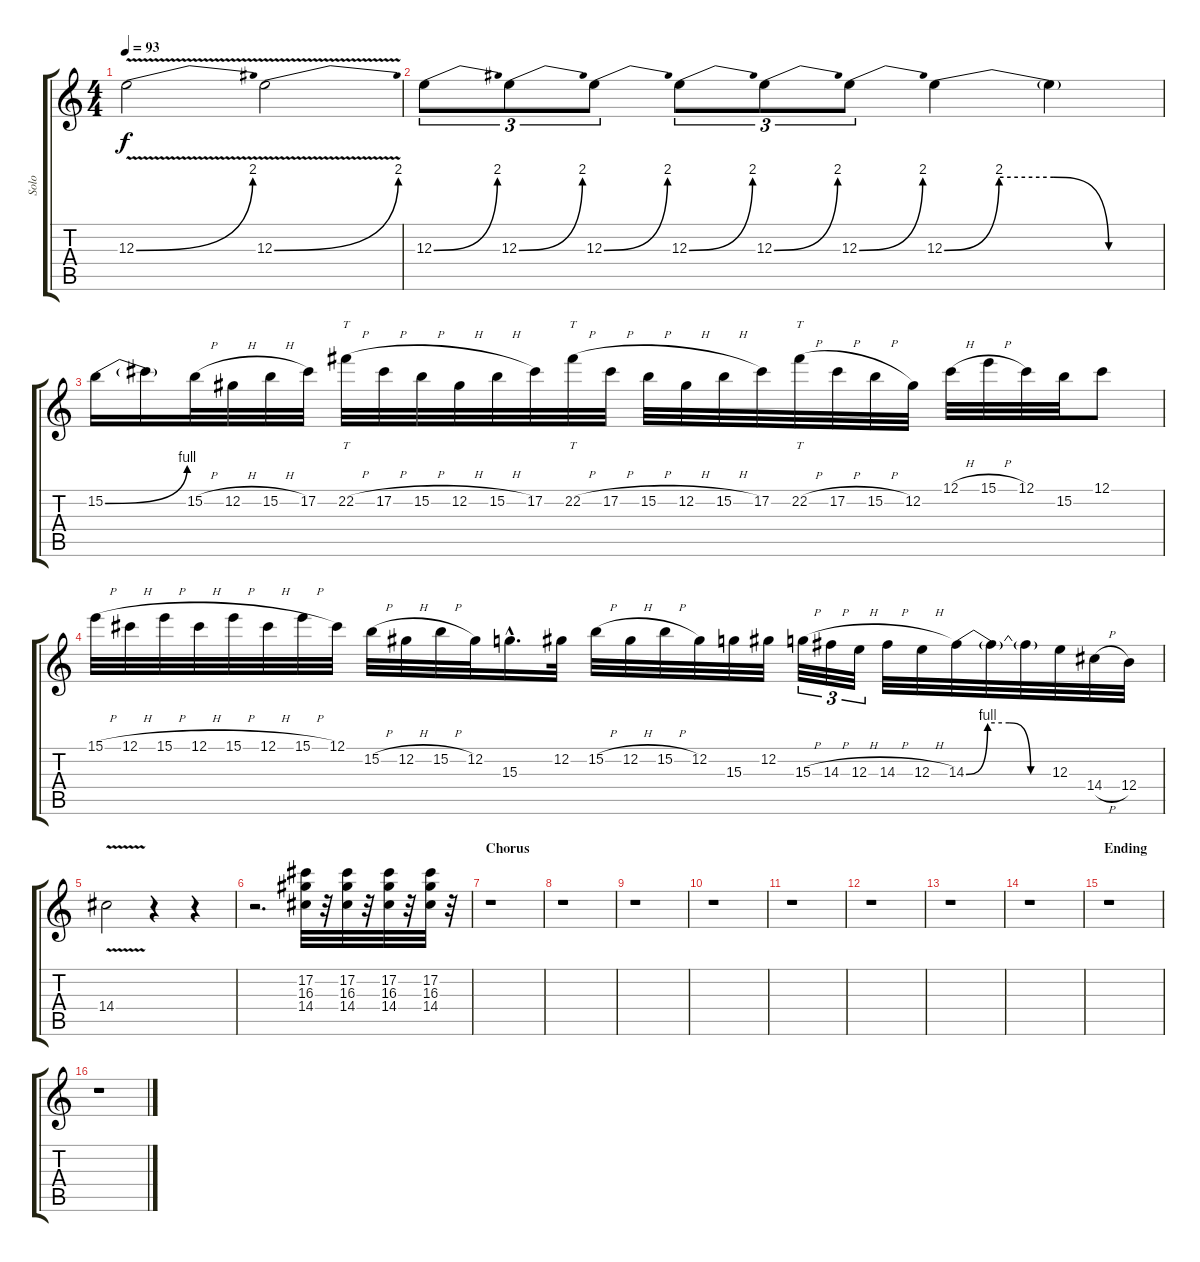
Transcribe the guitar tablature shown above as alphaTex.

\track ("Solo" "Solo") {instrument distortionguitar}
\staff {score tabs}
\tuning (Db4 Ab3 E3 B2 Gb2 B1) {hide}
\ts (4 4)
\tempo 93
\clef g2
\ks c
12.3{be (bend 0 0 60 8) v}.2{dy f} 12.3{be (bend 0 0 60 8) v}.2 |
12.3{be (bend 0 0 60 8)}.8{tu (3 2)} 12.3{be (bend 0 0 60 8)}.8{tu (3 2)} 12.3{be (bend 0 0 60 8)}.8{tu (3 2)} 12.3{be (bend 0 0 60 8)}.8{tu (3 2)} 12.3{be (bend 0 0 60 8)}.8{tu (3 2)} 12.3{be (bend 0 0 60 8)}.8{tu (3 2)} 12.3{be (custom 0 0 15 8 30 8 45 0 60 0)}.4 12.3{t}.4 |
15.2{be (bend 0 0 60 4)}.16 15.2{t}.16 15.2{h}.32 12.2{h}.32 15.2{h}.32 17.2.32 22.2{h}.32{tt} 17.2{h}.32 15.2{h}.32 12.2{h}.32 15.2{h}.32 17.2.32 22.2{h}.32{tt} 17.2{h}.32 15.2{h}.32 12.2{h}.32 15.2{h}.32 17.2.32 22.2{h}.32{tt} 17.2{h}.32 15.2{h}.32 12.2.32 12.1{h}.32 15.1{h}.32 12.1.32 15.2.32 12.1.8 |
15.1{h}.32 12.1{h}.32 15.1{h}.32 12.1{h}.32 15.1{h}.32 12.1{h}.32 15.1{h}.32 12.1.32 15.2{h}.32 12.2{h}.32 15.2{h}.32 12.2.32 15.3{hac}.16{d} 12.2.32 15.2{h}.32 12.2{h}.32 15.2{h}.32 12.2.32 15.3.32 12.2.32 15.3{h}.32{tu (3 2)} 14.3{h}.32{tu (3 2)} 12.3{h}.32{tu (3 2)} 14.3{h}.32 12.3{h}.32 14.3{be (custom 0 0 15 4 30 4 45 0 60 0)}.32 14.3{t}.32 14.3{t}.32 12.3.32 14.4{h}.32 12.4.32 |
14.4{v}.2 r.4 r.4 |
r.2{d} (17.2 16.3 14.4).32{volume 5 instrument guitarfretnoise} r.32 (17.2 16.3 14.4).32 r.32 (17.2 16.3 14.4).32 r.32 (17.2 16.3 14.4).32 r.32 |
\section ("" "Chorus")
r.1 |
r.1 |
r.1 |
r.1 |
r.1 |
r.1 |
r.1 |
r.1 |
\section ("" "Ending")
r.1 |
r.1
